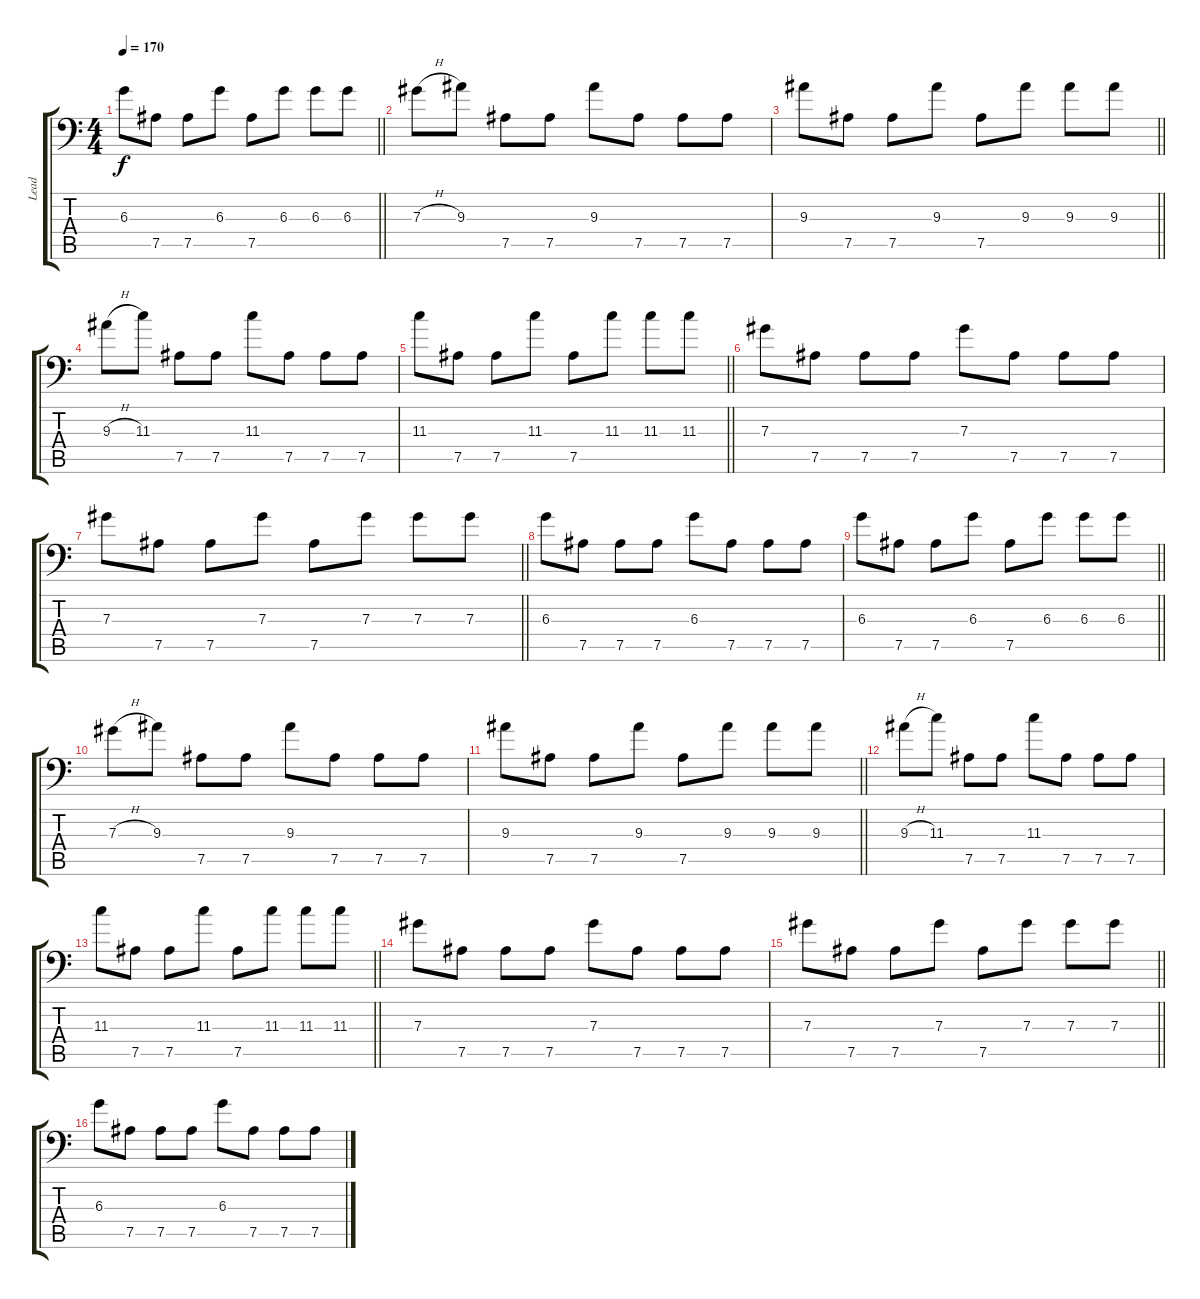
\track ("Lead" "Lead") {instrument distortionguitar}
\staff {score tabs}
\tuning (Bb3 F3 Db3 Ab2 Eb2 Bb1) {hide}
\ts (4 4)
\tempo 170
\clef f4
\barLineRight lightlight
\ks c
6.3.8{dy f} 7.5.8 7.5.8 6.3.8 7.5.8 6.3.8 6.3.8 6.3.8 |
7.3{h}.8 9.3.8 7.5.8 7.5.8 9.3.8 7.5.8 7.5.8 7.5.8 |
\barLineRight lightlight
9.3.8 7.5.8 7.5.8 9.3.8 7.5.8 9.3.8 9.3.8 9.3.8 |
9.3{h}.8 11.3.8 7.5.8 7.5.8 11.3.8 7.5.8 7.5.8 7.5.8 |
\barLineRight lightlight
11.3.8 7.5.8 7.5.8 11.3.8 7.5.8 11.3.8 11.3.8 11.3.8 |
7.3.8 7.5.8 7.5.8 7.5.8 7.3.8 7.5.8 7.5.8 7.5.8 |
\barLineRight lightlight
7.3.8 7.5.8 7.5.8 7.3.8 7.5.8 7.3.8 7.3.8 7.3.8 |
6.3.8 7.5.8 7.5.8 7.5.8 6.3.8 7.5.8 7.5.8 7.5.8 |
\barLineRight lightlight
6.3.8 7.5.8 7.5.8 6.3.8 7.5.8 6.3.8 6.3.8 6.3.8 |
7.3{h}.8 9.3.8 7.5.8 7.5.8 9.3.8 7.5.8 7.5.8 7.5.8 |
\barLineRight lightlight
9.3.8 7.5.8 7.5.8 9.3.8 7.5.8 9.3.8 9.3.8 9.3.8 |
9.3{h}.8 11.3.8 7.5.8 7.5.8 11.3.8 7.5.8 7.5.8 7.5.8 |
\barLineRight lightlight
11.3.8 7.5.8 7.5.8 11.3.8 7.5.8 11.3.8 11.3.8 11.3.8 |
7.3.8 7.5.8 7.5.8 7.5.8 7.3.8 7.5.8 7.5.8 7.5.8 |
\barLineRight lightlight
7.3.8 7.5.8 7.5.8 7.3.8 7.5.8 7.3.8 7.3.8 7.3.8 |
6.3.8 7.5.8 7.5.8 7.5.8 6.3.8 7.5.8 7.5.8 7.5.8
